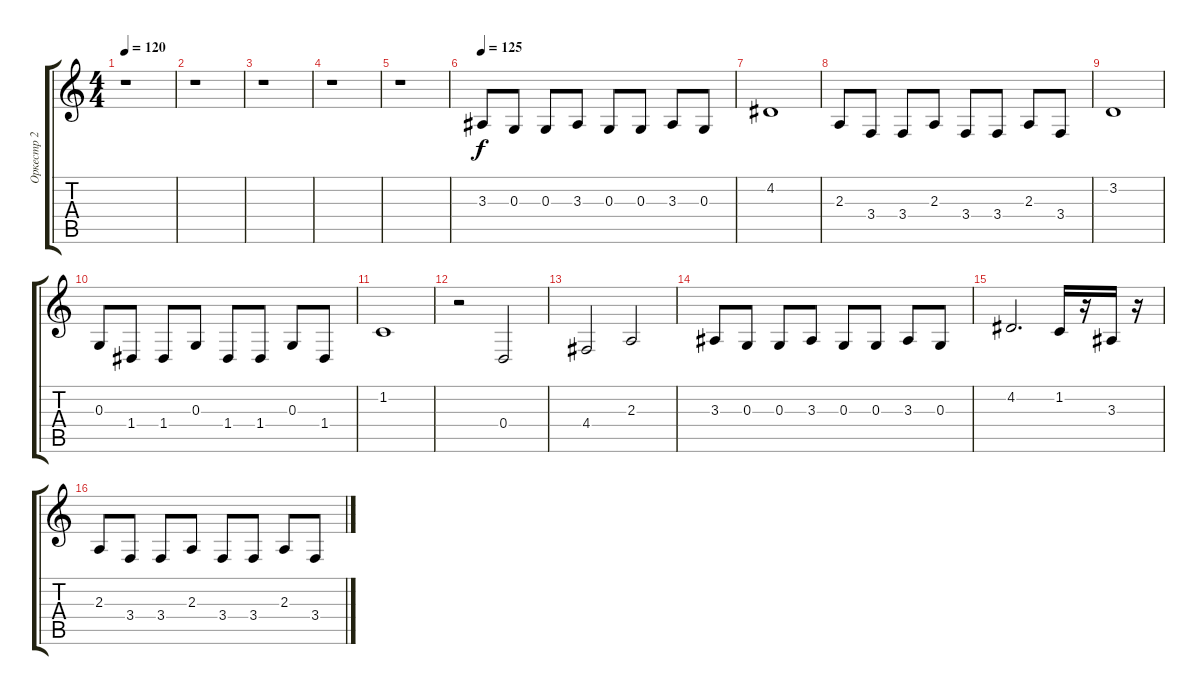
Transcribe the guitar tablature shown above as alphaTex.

\track ("Оркестр 2" "Оркестр 2") {instrument cello}
\staff {score tabs}
\tuning (E4 B3 G3 D3 A2 E2) {hide}
\ts (4 4)
\tempo 120
\clef g2
\ks c
r.1{dy f} |
r.1 |
r.1 |
r.1 |
r.1 |
\tempo 125
3.3.8 0.3.8 0.3.8 3.3.8 0.3.8 0.3.8 3.3.8 0.3.8 |
4.2.1 |
2.3.8 3.4.8 3.4.8 2.3.8 3.4.8 3.4.8 2.3.8 3.4.8 |
3.2.1 |
0.3.8 1.4.8 1.4.8 0.3.8 1.4.8 1.4.8 0.3.8 1.4.8 |
1.2.1 |
r.2 0.4.2 |
4.4.2 2.3.2 |
3.3.8 0.3.8 0.3.8 3.3.8 0.3.8 0.3.8 3.3.8 0.3.8 |
4.2.2{d} 1.2.16 r.16 3.3.16 r.16 |
2.3.8 3.4.8 3.4.8 2.3.8 3.4.8 3.4.8 2.3.8 3.4.8
